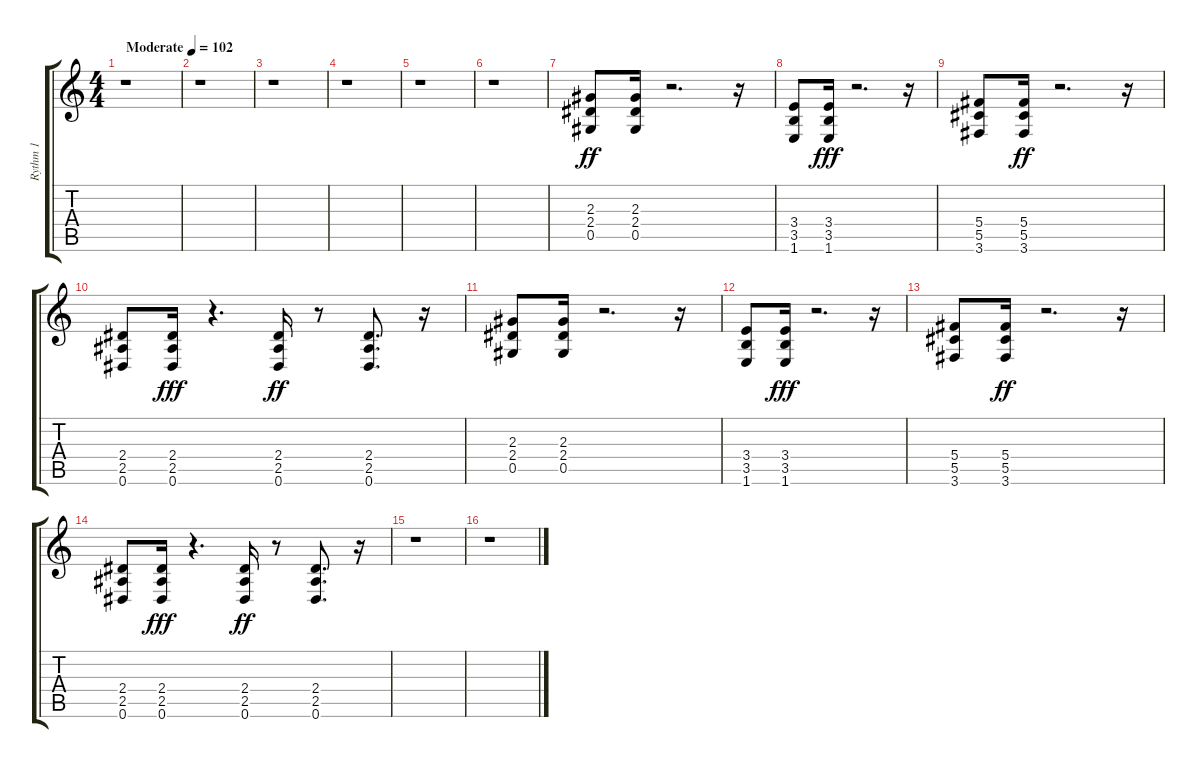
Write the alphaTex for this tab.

\track ("Rythm 1" "Rythm 1") {instrument distortionguitar}
\staff {score tabs}
\tuning (Eb4 Bb3 Gb3 Db3 Ab2 Eb2) {hide}
\ts (4 4)
\tempo (102 "Moderate")
\clef g2
\ks c
r.1{dy ff instrument distortionguitar} |
r.1 |
r.1 |
r.1 |
r.1 |
r.1 |
(2.3 2.4 0.5).8 (2.3 2.4 0.5).16 r.2{d} r.16 |
(3.4 3.5 1.6).8 (3.4 3.5 1.6).16{dy fff} r.2{d} r.16 |
(5.4 5.5 3.6).8 (5.4 5.5 3.6).16{dy ff} r.2{d} r.16 |
(2.4 2.5 0.6).8 (2.4 2.5 0.6).16{dy fff} r.4{d} (2.4 2.5 0.6).16{dy ff} r.8 (2.4 2.5 0.6).8{d} r.16 |
(2.3 2.4 0.5).8 (2.3 2.4 0.5).16 r.2{d} r.16 |
(3.4 3.5 1.6).8 (3.4 3.5 1.6).16{dy fff} r.2{d} r.16 |
(5.4 5.5 3.6).8 (5.4 5.5 3.6).16{dy ff} r.2{d} r.16 |
(2.4 2.5 0.6).8 (2.4 2.5 0.6).16{dy fff} r.4{d} (2.4 2.5 0.6).16{dy ff} r.8 (2.4 2.5 0.6).8{d} r.16 |
r.1 |
r.1
